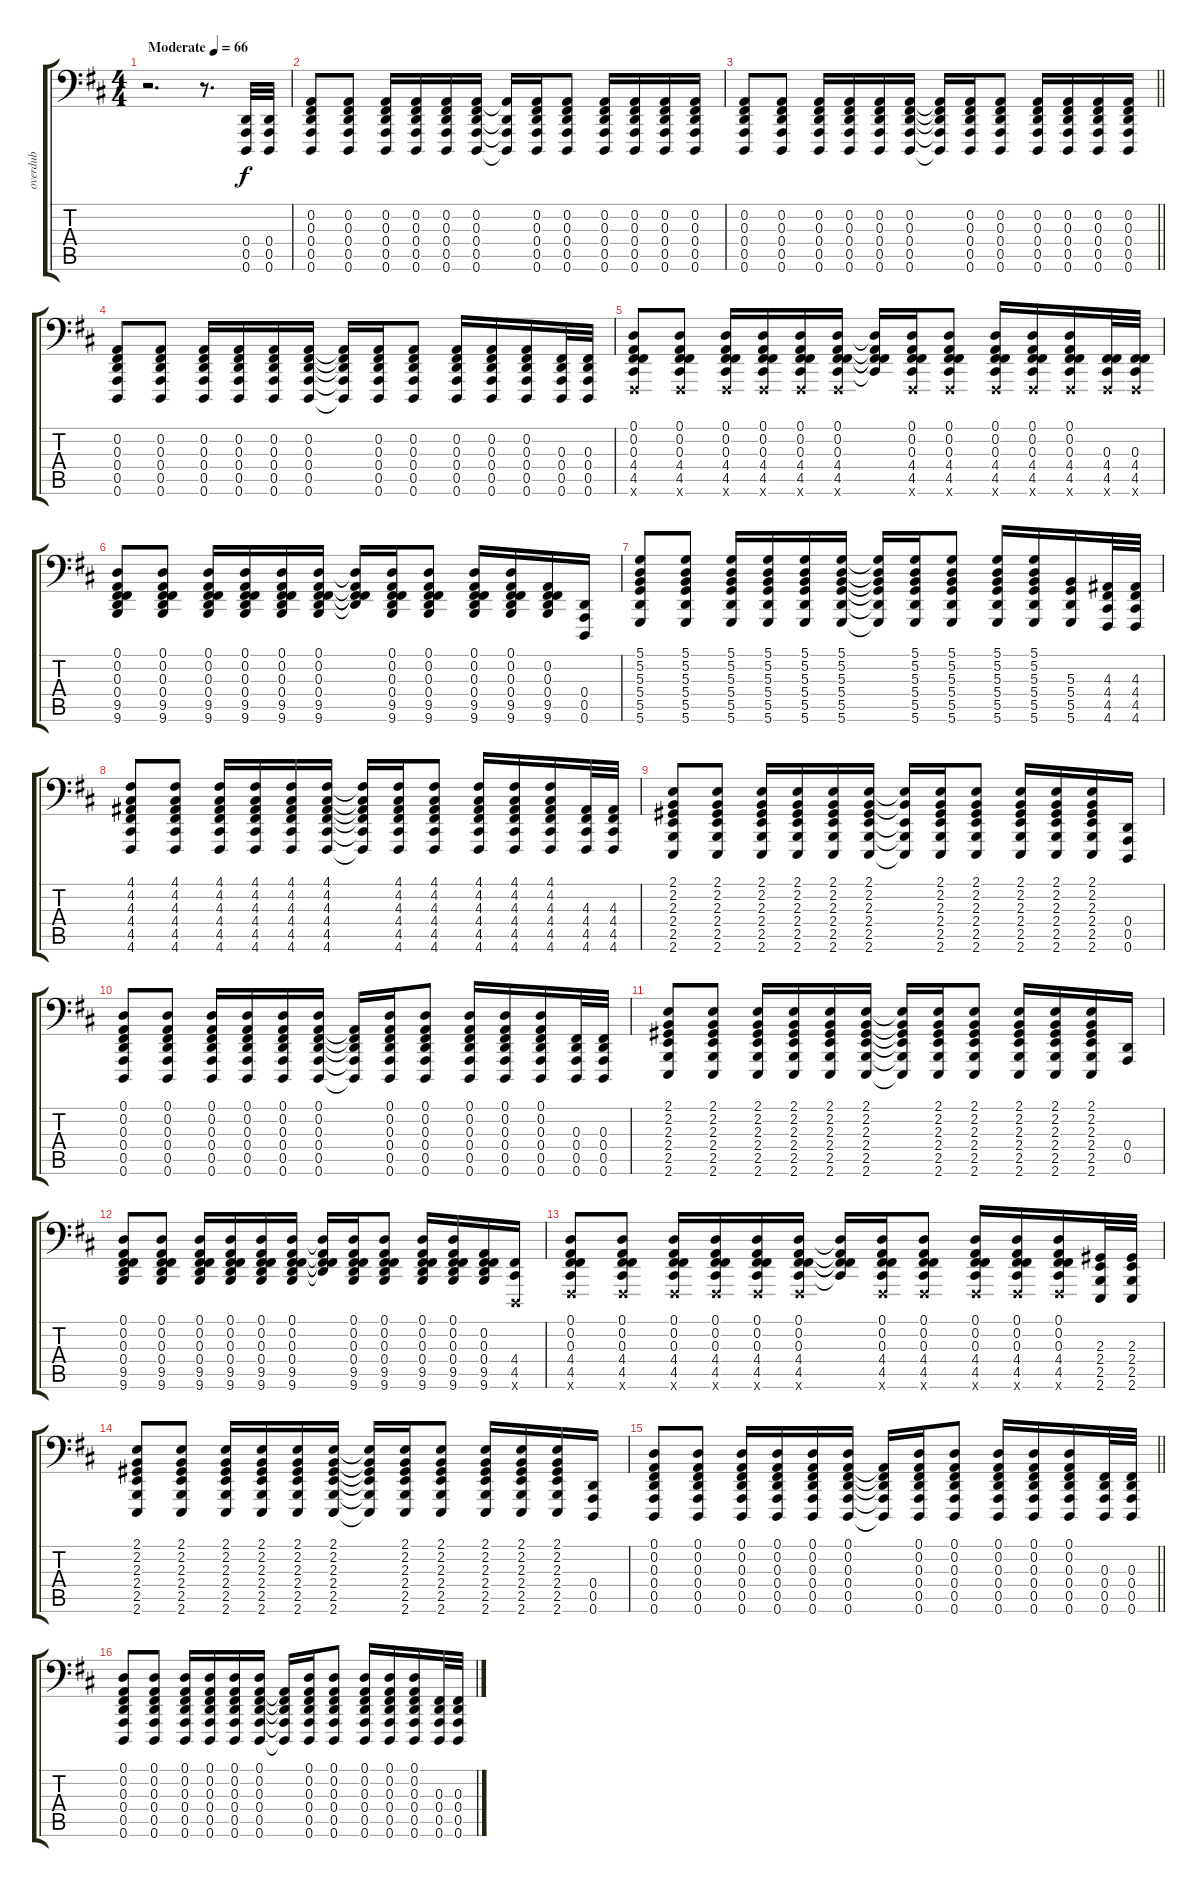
\track ("overdub" "overdub") {instrument fx7echoes}
\staff {score tabs}
\tuning (D3 A2 Gb2 D2 A1 D1) {hide}
\ts (4 4)
\tempo (66 "Moderate")
\clef f4
\ks d
r.2{d dy f instrument fx7echoes} r.8{d} (0.4 0.5 0.6).32 (0.4 0.5 0.6).32 |
(0.2 0.3 0.4 0.5 0.6).8 (0.2 0.3 0.4 0.5 0.6).8 (0.2 0.3 0.4 0.5 0.6).16 (0.2 0.3 0.4 0.5 0.6).16 (0.2 0.3 0.4 0.5 0.6).16 (0.2 0.3 0.4 0.5 0.6).16 (0.2{t} 0.4{t} 0.5{t} 0.6{t}).16 (0.2 0.3 0.4 0.5 0.6).16 (0.2 0.3 0.4 0.5 0.6).8 (0.2 0.3 0.4 0.5 0.6).16 (0.2 0.3 0.4 0.5 0.6).16 (0.2 0.3 0.4 0.5 0.6).16 (0.2 0.3 0.4 0.5 0.6).16 |
\barLineRight lightlight
(0.2 0.3 0.4 0.5 0.6).8 (0.2 0.3 0.4 0.5 0.6).8 (0.2 0.3 0.4 0.5 0.6).16 (0.2 0.3 0.4 0.5 0.6).16 (0.2 0.3 0.4 0.5 0.6).16 (0.2 0.3 0.4 0.5 0.6).16 (0.2{t} 0.3{t} 0.4{t} 0.5{t} 0.6{t}).16 (0.2 0.3 0.4 0.5 0.6).16 (0.2 0.3 0.4 0.5 0.6).8 (0.2 0.3 0.4 0.5 0.6).16 (0.2 0.3 0.4 0.5 0.6).16 (0.2 0.3 0.4 0.5 0.6).16 (0.2 0.3 0.4 0.5 0.6).16 |
(0.2 0.3 0.4 0.5 0.6).8 (0.2 0.3 0.4 0.5 0.6).8 (0.2 0.3 0.4 0.5 0.6).16 (0.2 0.3 0.4 0.5 0.6).16 (0.2 0.3 0.4 0.5 0.6).16 (0.2 0.3 0.4 0.5 0.6).16 (0.2{t} 0.3{t} 0.4{t} 0.5{t} 0.6{t}).16 (0.2 0.3 0.4 0.5 0.6).16 (0.2 0.3 0.4 0.5 0.6).8 (0.2 0.3 0.4 0.5 0.6).16 (0.2 0.3 0.4 0.5 0.6).16 (0.2 0.3 0.4 0.5 0.6).16 (0.3 0.4 0.5 0.6).32 (0.3 0.4 0.5 0.6).32 |
(0.1 0.2 0.3 4.4 4.5 4.6{x}).8 (0.1 0.2 0.3 4.4 4.5 4.6{x}).8 (0.1 0.2 0.3 4.4 4.5 4.6{x}).16 (0.1 0.2 0.3 4.4 4.5 4.6{x}).16 (0.1 0.2 0.3 4.4 4.5 4.6{x}).16 (0.1 0.2 0.3 4.4 4.5 4.6{x}).16 (0.1{t} 0.2{t} 0.3{t} 4.4{t} 4.5{t}).16 (0.1 0.2 0.3 4.4 4.5 4.6{x}).16 (0.1 0.2 0.3 4.4 4.5 4.6{x}).8 (0.1 0.2 0.3 4.4 4.5 4.6{x}).16 (0.1 0.2 0.3 4.4 4.5 4.6{x}).16 (0.1 0.2 0.3 4.4 4.5 4.6{x}).16 (0.3 4.4 4.5 4.6{x}).32 (0.3 4.4 4.5 4.6{x}).32 |
(0.1 0.2 0.3 0.4 9.5 9.6).8 (0.1 0.2 0.3 0.4 9.5 9.6).8 (0.1 0.2 0.3 0.4 9.5 9.6).16 (0.1 0.2 0.3 0.4 9.5 9.6).16 (0.1 0.2 0.3 0.4 9.5 9.6).16 (0.1 0.2 0.3 0.4 9.5 9.6).16 (0.1{t} 0.2{t} 0.3{t} 0.4{t} 9.5{t}).16 (0.1 0.2 0.3 0.4 9.5 9.6).16 (0.1 0.2 0.3 0.4 9.5 9.6).8 (0.1 0.2 0.3 0.4 9.5 9.6).16 (0.1 0.2 0.3 0.4 9.5 9.6).16 (0.2 0.3 0.4 9.5 9.6).16 (0.4 0.5 0.6).16 |
(5.1 5.2 5.3 5.4 5.5 5.6).8 (5.1 5.2 5.3 5.4 5.5 5.6).8 (5.1 5.2 5.3 5.4 5.5 5.6).16 (5.1 5.2 5.3 5.4 5.5 5.6).16 (5.1 5.2 5.3 5.4 5.5 5.6).16 (5.1 5.2 5.3 5.4 5.5 5.6).16 (5.1{t} 5.2{t} 5.3{t} 5.4{t} 5.5{t} 5.6{t}).16 (5.1 5.2 5.3 5.4 5.5 5.6).16 (5.1 5.2 5.3 5.4 5.5 5.6).8 (5.1 5.2 5.3 5.4 5.5 5.6).16 (5.1 5.2 5.3 5.4 5.5 5.6).16 (5.3 5.4 5.5 5.6).16 (4.3 4.4 4.5 4.6).32 (4.3 4.4 4.5 4.6).32 |
(4.1 4.2 4.3 4.4 4.5 4.6).8 (4.1 4.2 4.3 4.4 4.5 4.6).8 (4.1 4.2 4.3 4.4 4.5 4.6).16 (4.1 4.2 4.3 4.4 4.5 4.6).16 (4.1 4.2 4.3 4.4 4.5 4.6).16 (4.1 4.2 4.3 4.4 4.5 4.6).16 (4.1{t} 4.2{t} 4.3{t} 4.4{t} 4.5{t} 4.6{t}).16 (4.1 4.2 4.3 4.4 4.5 4.6).16 (4.1 4.2 4.3 4.4 4.5 4.6).8 (4.1 4.2 4.3 4.4 4.5 4.6).16 (4.1 4.2 4.3 4.4 4.5 4.6).16 (4.1 4.2 4.3 4.4 4.5 4.6).16 (4.3 4.4 4.5 4.6).32 (4.3 4.4 4.5 4.6).32 |
(2.1 2.2 2.3 2.4 2.5 2.6).8 (2.1 2.2 2.3 2.4 2.5 2.6).8 (2.1 2.2 2.3 2.4 2.5 2.6).16 (2.1 2.2 2.3 2.4 2.5 2.6).16 (2.1 2.2 2.3 2.4 2.5 2.6).16 (2.1 2.2 2.3 2.4 2.5 2.6).16 (2.1{t} 2.2{t} 2.4{t} 2.5{t} 2.6{t}).16 (2.1 2.2 2.3 2.4 2.5 2.6).16 (2.1 2.2 2.3 2.4 2.5 2.6).8 (2.1 2.2 2.3 2.4 2.5 2.6).16 (2.1 2.2 2.3 2.4 2.5 2.6).16 (2.1 2.2 2.3 2.4 2.5 2.6).16 (0.4 0.5 0.6).16 |
(0.1 0.2 0.3 0.4 0.5 0.6).8 (0.1 0.2 0.3 0.4 0.5 0.6).8 (0.1 0.2 0.3 0.4 0.5 0.6).16 (0.1 0.2 0.3 0.4 0.5 0.6).16 (0.1 0.2 0.3 0.4 0.5 0.6).16 (0.1 0.2 0.3 0.4 0.5 0.6).16 (0.2{t} 0.3{t} 0.4{t} 0.5{t} 0.6{t}).16 (0.1 0.2 0.3 0.4 0.5 0.6).16 (0.1 0.2 0.3 0.4 0.5 0.6).8 (0.1 0.2 0.3 0.4 0.5 0.6).16 (0.1 0.2 0.3 0.4 0.5 0.6).16 (0.1 0.2 0.3 0.4 0.5 0.6).16 (0.3 0.4 0.5 0.6).32 (0.3 0.4 0.5 0.6).32 |
(2.1 2.2 2.3 2.4 2.5 2.6).8 (2.1 2.2 2.3 2.4 2.5 2.6).8 (2.1 2.2 2.3 2.4 2.5 2.6).16 (2.1 2.2 2.3 2.4 2.5 2.6).16 (2.1 2.2 2.3 2.4 2.5 2.6).16 (2.1 2.2 2.3 2.4 2.5 2.6).16 (2.1{t} 2.2{t} 2.3{t} 2.4{t} 2.5{t} 2.6{t}).16 (2.1 2.2 2.3 2.4 2.5 2.6).16 (2.1 2.2 2.3 2.4 2.5 2.6).8 (2.1 2.2 2.3 2.4 2.5 2.6).16 (2.1 2.2 2.3 2.4 2.5 2.6).16 (2.1 2.2 2.3 2.4 2.5 2.6).16 (0.4 0.5).16 |
(0.1 0.2 0.3 0.4 9.5 9.6).8 (0.1 0.2 0.3 0.4 9.5 9.6).8 (0.1 0.2 0.3 0.4 9.5 9.6).16 (0.1 0.2 0.3 0.4 9.5 9.6).16 (0.1 0.2 0.3 0.4 9.5 9.6).16 (0.1 0.2 0.3 0.4 9.5 9.6).16 (0.1{t} 0.2{t} 0.3{t} 0.4{t} 9.5{t}).16 (0.1 0.2 0.3 0.4 9.5 9.6).16 (0.1 0.2 0.3 0.4 9.5 9.6).8 (0.1 0.2 0.3 0.4 9.5 9.6).16 (0.1 0.2 0.3 0.4 9.5 9.6).16 (0.2 0.3 0.4 9.5 9.6).16 (4.4 4.5 0.6{x}).16 |
(0.1 0.2 0.3 4.4 4.5 4.6{x}).8 (0.1 0.2 0.3 4.4 4.5 4.6{x}).8 (0.1 0.2 0.3 4.4 4.5 4.6{x}).16 (0.1 0.2 0.3 4.4 4.5 4.6{x}).16 (0.1 0.2 0.3 4.4 4.5 4.6{x}).16 (0.1 0.2 0.3 4.4 4.5 4.6{x}).16 (0.1{t} 0.2{t} 0.3{t} 4.4{t} 4.5{t}).16 (0.1 0.2 0.3 4.4 4.5 4.6{x}).16 (0.1 0.2 0.3 4.4 4.5 4.6{x}).8 (0.1 0.2 0.3 4.4 4.5 4.6{x}).16 (0.1 0.2 0.3 4.4 4.5 4.6{x}).16 (0.1 0.2 0.3 4.4 4.5 4.6{x}).16 (2.3 2.4 2.5 2.6).32 (2.3 2.4 2.5 2.6).32 |
(2.1 2.2 2.3 2.4 2.5 2.6).8 (2.1 2.2 2.3 2.4 2.5 2.6).8 (2.1 2.2 2.3 2.4 2.5 2.6).16 (2.1 2.2 2.3 2.4 2.5 2.6).16 (2.1 2.2 2.3 2.4 2.5 2.6).16 (2.1 2.2 2.3 2.4 2.5 2.6).16 (2.1{t} 2.2{t} 2.3{t} 2.4{t} 2.5{t} 2.6{t}).16 (2.1 2.2 2.3 2.4 2.5 2.6).16 (2.1 2.2 2.3 2.4 2.5 2.6).8 (2.1 2.2 2.3 2.4 2.5 2.6).16 (2.1 2.2 2.3 2.4 2.5 2.6).16 (2.1 2.2 2.3 2.4 2.5 2.6).16 (0.4 0.5 0.6).16 |
\barLineRight lightlight
(0.1 0.2 0.3 0.4 0.5 0.6).8 (0.1 0.2 0.3 0.4 0.5 0.6).8 (0.1 0.2 0.3 0.4 0.5 0.6).16 (0.1 0.2 0.3 0.4 0.5 0.6).16 (0.1 0.2 0.3 0.4 0.5 0.6).16 (0.1 0.2 0.3 0.4 0.5 0.6).16 (0.2{t} 0.3{t} 0.4{t} 0.5{t} 0.6{t}).16 (0.1 0.2 0.3 0.4 0.5 0.6).16 (0.1 0.2 0.3 0.4 0.5 0.6).8 (0.1 0.2 0.3 0.4 0.5 0.6).16 (0.1 0.2 0.3 0.4 0.5 0.6).16 (0.1 0.2 0.3 0.4 0.5 0.6).16 (0.3 0.4 0.5 0.6).32 (0.3 0.4 0.5 0.6).32 |
(0.1 0.2 0.3 0.4 0.5 0.6).8 (0.1 0.2 0.3 0.4 0.5 0.6).8 (0.1 0.2 0.3 0.4 0.5 0.6).16 (0.1 0.2 0.3 0.4 0.5 0.6).16 (0.1 0.2 0.3 0.4 0.5 0.6).16 (0.1 0.2 0.3 0.4 0.5 0.6).16 (0.2{t} 0.3{t} 0.4{t} 0.5{t} 0.6{t}).16 (0.1 0.2 0.3 0.4 0.5 0.6).16 (0.1 0.2 0.3 0.4 0.5 0.6).8 (0.1 0.2 0.3 0.4 0.5 0.6).16 (0.1 0.2 0.3 0.4 0.5 0.6).16 (0.1 0.2 0.3 0.4 0.5 0.6).16 (0.3 0.4 0.5 0.6).32 (0.3 0.4 0.5 0.6).32
